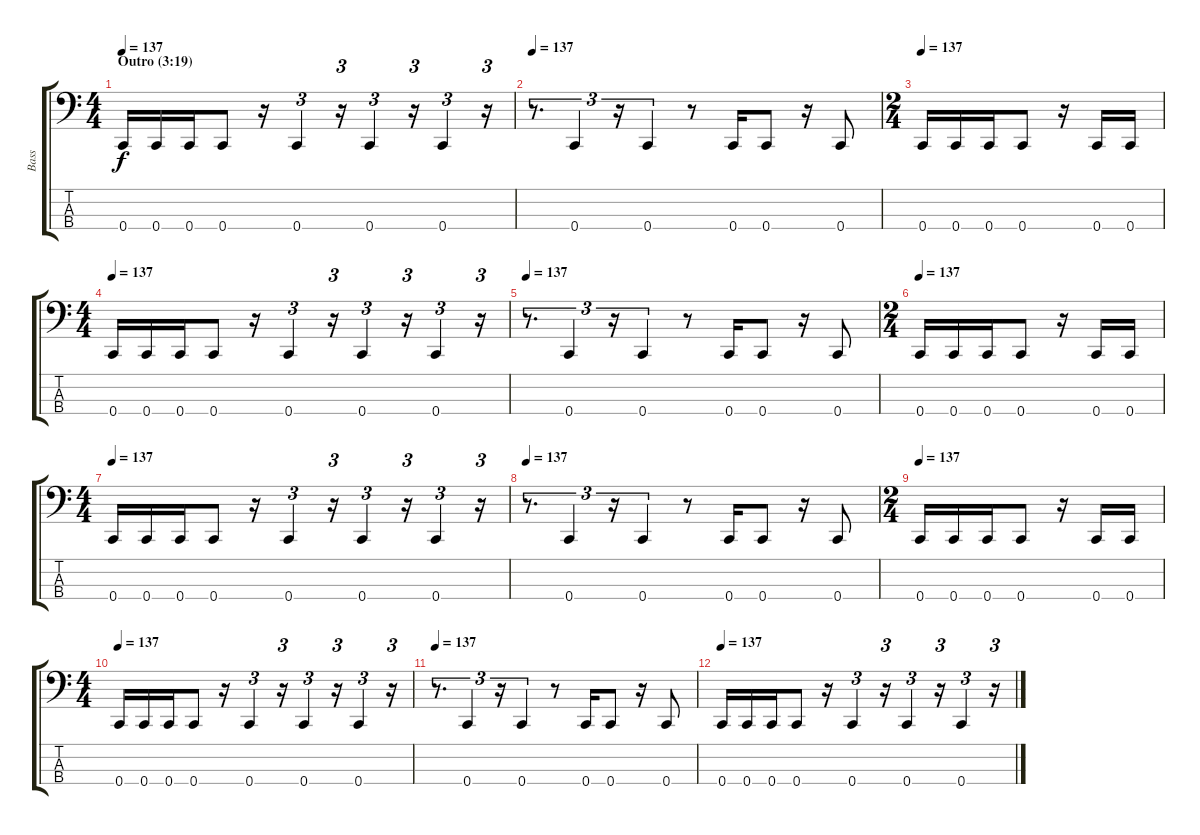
\track ("Bass" "Bass") {instrument electricbassfinger}
\staff {score tabs}
\tuning (F2 C2 G1 C1) {hide}
\ts (4 4)
\section ("" "Outro (3:19)")
\tempo 137
\clef f4
\ks c
0.4.16{dy f} 0.4.16 0.4.16 0.4.8 r.16 0.4.4{tu (3 2)} r.16{tu (3 2)} 0.4.4{tu (3 2)} r.16{tu (3 2)} 0.4.4{tu (3 2)} r.16{tu (3 2)} |
\tempo 137
r.8{d tu (3 2)} 0.4.4{tu (3 2)} r.16{tu (3 2)} 0.4.4{tu (3 2)} r.8 0.4.16 0.4.8 r.16 0.4.8 |
\ts (2 4)
\tempo 137
0.4.16 0.4.16 0.4.16 0.4.8 r.16 0.4.16 0.4.16 |
\ts (4 4)
\tempo 137
0.4.16 0.4.16 0.4.16 0.4.8 r.16 0.4.4{tu (3 2)} r.16{tu (3 2)} 0.4.4{tu (3 2)} r.16{tu (3 2)} 0.4.4{tu (3 2)} r.16{tu (3 2)} |
\tempo 137
r.8{d tu (3 2)} 0.4.4{tu (3 2)} r.16{tu (3 2)} 0.4.4{tu (3 2)} r.8 0.4.16 0.4.8 r.16 0.4.8 |
\ts (2 4)
\tempo 137
0.4.16 0.4.16 0.4.16 0.4.8 r.16 0.4.16 0.4.16 |
\ts (4 4)
\tempo 137
0.4.16 0.4.16 0.4.16 0.4.8 r.16 0.4.4{tu (3 2)} r.16{tu (3 2)} 0.4.4{tu (3 2)} r.16{tu (3 2)} 0.4.4{tu (3 2)} r.16{tu (3 2)} |
\tempo 137
r.8{d tu (3 2)} 0.4.4{tu (3 2)} r.16{tu (3 2)} 0.4.4{tu (3 2)} r.8 0.4.16 0.4.8 r.16 0.4.8 |
\ts (2 4)
\tempo 137
0.4.16 0.4.16 0.4.16 0.4.8 r.16 0.4.16 0.4.16 |
\ts (4 4)
\tempo 137
0.4.16 0.4.16 0.4.16 0.4.8 r.16 0.4.4{tu (3 2)} r.16{tu (3 2)} 0.4.4{tu (3 2)} r.16{tu (3 2)} 0.4.4{tu (3 2)} r.16{tu (3 2)} |
\tempo 137
r.8{d tu (3 2)} 0.4.4{tu (3 2)} r.16{tu (3 2)} 0.4.4{tu (3 2)} r.8 0.4.16 0.4.8 r.16 0.4.8 |
\tempo 137
0.4.16 0.4.16 0.4.16 0.4.8 r.16 0.4.4{tu (3 2)} r.16{tu (3 2)} 0.4.4{tu (3 2)} r.16{tu (3 2)} 0.4.4{tu (3 2)} r.16{tu (3 2)}
